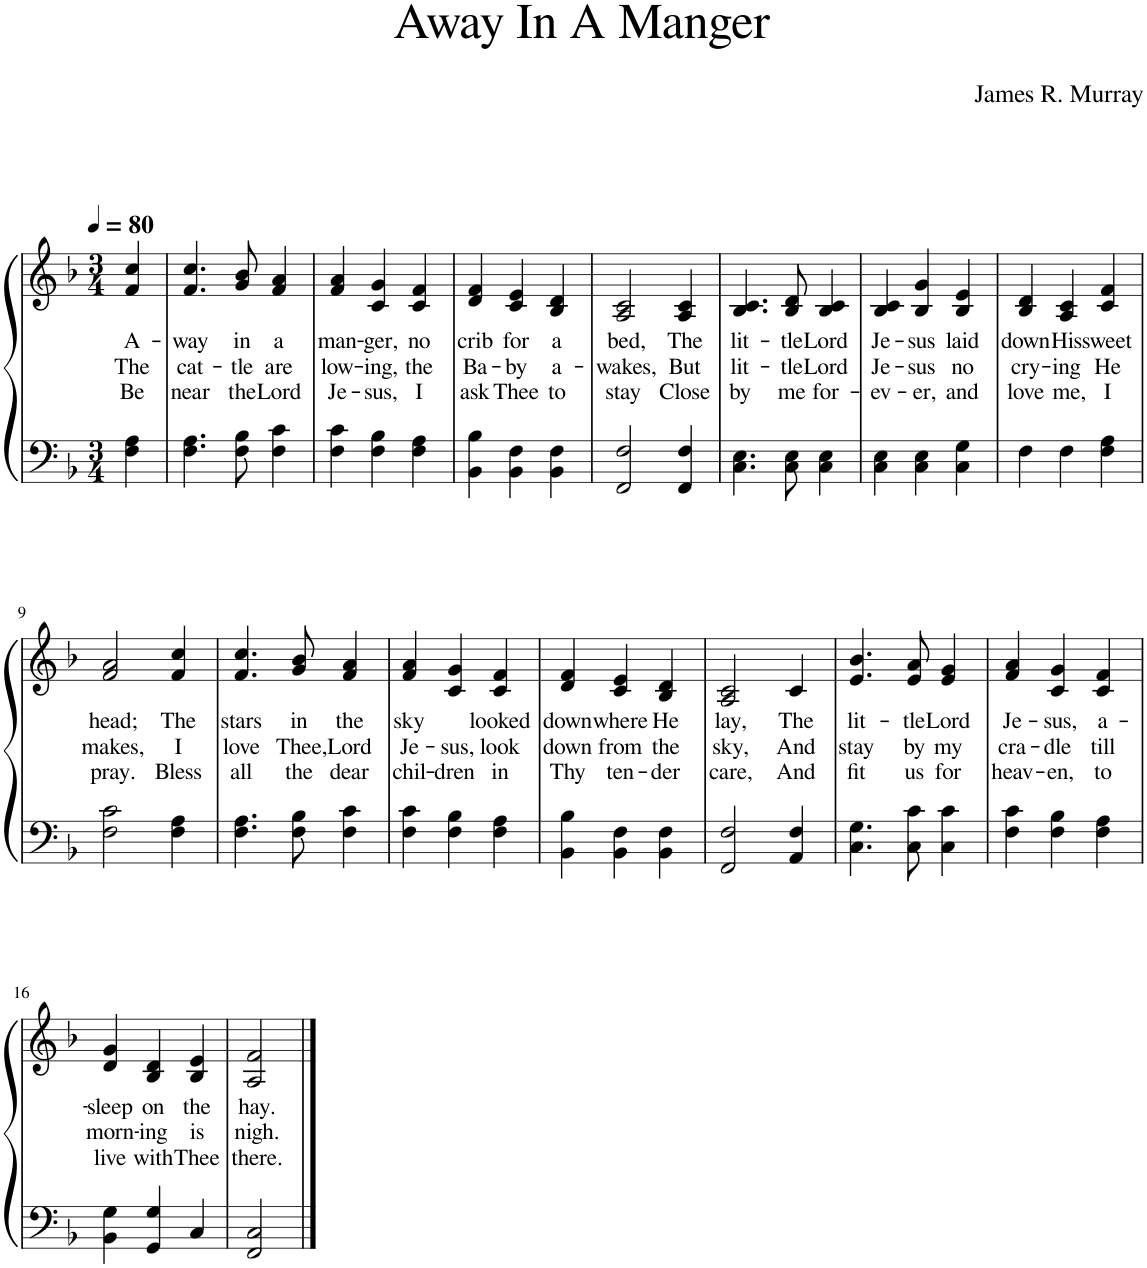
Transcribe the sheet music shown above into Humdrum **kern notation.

**kern	**kern	**text	**text	**text
*part1	*part1	*part1	*part1	*part1
*staff2	*staff1	*staff1	*staff1	*staff1
*I"Piano	*	*	*	*
*I'Pno.	*	*	*	*
*clefF4	*clefG2	*	*	*
*k[b-]	*k[b-]	*	*	*
*M3/4	*M3/4	*	*	*
*MM80	*MM80	*	*	*
=1	=1	=1	=1	=1
!	!	!LO:LY:b	!LO:LY:b	!LO:LY:b
4F\ 4A\	4f/ 4cc/	A-	The	Be
=2	=2	=2	=2	=2
!	!	!LO:LY:b	!LO:LY:b	!LO:LY:b
4.F\ 4.A\	4.f/ 4.cc/	-way	cat-	near
!	!	!LO:LY:b	!LO:LY:b	!LO:LY:b
8F\ 8B-\	8g/ 8b-/	in	-tle	the
!	!	!LO:LY:b	!LO:LY:b	!LO:LY:b
4F\ 4c\	4f/ 4a/	a	are	Lord
=3	=3	=3	=3	=3
!	!	!LO:LY:b	!LO:LY:b	!LO:LY:b
4F\ 4c\	4f/ 4a/	man-	low-	Je-
!	!	!LO:LY:b	!LO:LY:b	!LO:LY:b
4F\ 4B-\	4c/ 4g/	-ger,	-ing,	-sus,
!	!	!LO:LY:b	!LO:LY:b	!LO:LY:b
4F\ 4A\	4c/ 4f/	no	the	I
=4	=4	=4	=4	=4
!	!	!LO:LY:b	!LO:LY:b	!LO:LY:b
4BB-\ 4B-\	4d/ 4f/	crib	Ba-	ask
!	!	!LO:LY:b	!LO:LY:b	!LO:LY:b
4BB-\ 4F\	4c/ 4e/	for	-by	Thee
!	!	!LO:LY:b	!LO:LY:b	!LO:LY:b
4BB-\ 4F\	4B-/ 4d/	a	a-	to
=5	=5	=5	=5	=5
!	!	!LO:LY:b	!LO:LY:b	!LO:LY:b
2FF/ 2F/	2A/ 2c/	bed,	-wakes,	stay
!	!	!LO:LY:b	!LO:LY:b	!LO:LY:b
4FF/ 4F/	4A/ 4c/	The	But	Close
=6	=6	=6	=6	=6
!	!	!LO:LY:b	!LO:LY:b	!LO:LY:b
4.C\ 4.E\	4.B-/ 4.c/	lit-	lit-	by
!	!	!LO:LY:b	!LO:LY:b	!LO:LY:b
8C\ 8E\	8B-/ 8d/	-tle	-tle	me
!	!	!LO:LY:b	!LO:LY:b	!LO:LY:b
4C\ 4E\	4B-/ 4c/	Lord	Lord	for-
=7	=7	=7	=7	=7
!	!	!LO:LY:b	!LO:LY:b	!LO:LY:b
4C\ 4E\	4B-/ 4c/	Je-	Je-	-ev-
!	!	!LO:LY:b	!LO:LY:b	!LO:LY:b
4C\ 4E\	4B-/ 4g/	-sus	-sus	-er,
!	!	!LO:LY:b	!LO:LY:b	!LO:LY:b
4C\ 4G\	4B-/ 4e/	laid	no	and
=8	=8	=8	=8	=8
!	!	!LO:LY:b	!LO:LY:b	!LO:LY:b
4F\	4B-/ 4d/	down	cry-	love
!	!	!LO:LY:b	!LO:LY:b	!LO:LY:b
4F\	4A/ 4c/	His	-ing	me,
!	!	!LO:LY:b	!LO:LY:b	!LO:LY:b
4F\ 4A\	4c/ 4f/	sweet	He	I
!!LO:LB:g=z
=9	=9	=9	=9	=9
!	!	!LO:LY:b	!LO:LY:b	!LO:LY:b
2F\ 2c\	2f/ 2a/	head;	makes,	pray.
!	!	!LO:LY:b	!LO:LY:b	!LO:LY:b
4F\ 4A\	4f/ 4cc/	The	I	Bless
=10	=10	=10	=10	=10
!	!	!LO:LY:b	!LO:LY:b	!LO:LY:b
4.F\ 4.A\	4.f/ 4.cc/	stars	love	all
!	!	!LO:LY:b	!LO:LY:b	!LO:LY:b
8F\ 8B-\	8g/ 8b-/	in	Thee,	the
!	!	!LO:LY:b	!LO:LY:b	!LO:LY:b
4F\ 4c\	4f/ 4a/	the	Lord	dear
=11	=11	=11	=11	=11
!	!	!LO:LY:b	!LO:LY:b	!LO:LY:b
4F\ 4c\	4f/ 4a/	sky	Je-	chil-
!	!	!	!LO:LY:b	!LO:LY:b
4F\ 4B-\	4c/ 4g/	.	-sus,	-dren
!	!	!LO:LY:b	!LO:LY:b	!LO:LY:b
4F\ 4A\	4c/ 4f/	looked	look	in
=12	=12	=12	=12	=12
!	!	!LO:LY:b	!LO:LY:b	!LO:LY:b
4BB-\ 4B-\	4d/ 4f/	down	down	Thy
!	!	!LO:LY:b	!LO:LY:b	!LO:LY:b
4BB-\ 4F\	4c/ 4e/	where	from	ten-
!	!	!LO:LY:b	!LO:LY:b	!LO:LY:b
4BB-\ 4F\	4B-/ 4d/	He	the	-der
=13	=13	=13	=13	=13
!	!	!LO:LY:b	!LO:LY:b	!LO:LY:b
2FF/ 2F/	2A/ 2c/	lay,	sky,	care,
!	!	!LO:LY:b	!LO:LY:b	!LO:LY:b
4AA/ 4F/	4c/	The	And	And
=14	=14	=14	=14	=14
!	!	!LO:LY:b	!LO:LY:b	!LO:LY:b
4.C\ 4.G\	4.e/ 4.b-/	lit-	stay	fit
!	!	!LO:LY:b	!LO:LY:b	!LO:LY:b
8C\ 8c\	8e/ 8a/	-tle	by	us
!	!	!LO:LY:b	!LO:LY:b	!LO:LY:b
4C\ 4c\	4e/ 4g/	Lord	my	for
=15	=15	=15	=15	=15
!	!	!LO:LY:b	!LO:LY:b	!LO:LY:b
4F\ 4c\	4f/ 4a/	Je-	cra-	heav-
!	!	!LO:LY:b	!LO:LY:b	!LO:LY:b
4F\ 4B-\	4c/ 4g/	-sus,	-dle	-en,
!	!	!LO:LY:b	!LO:LY:b	!LO:LY:b
4F\ 4A\	4c/ 4f/	a-	till	to
!!LO:LB:g=z
=16	=16	=16	=16	=16
!	!	!LO:LY:b	!LO:LY:b	!LO:LY:b
4BB-\ 4G\	4d/ 4g/	-sleep	morn-	live
!	!	!LO:LY:b	!LO:LY:b	!LO:LY:b
4GG/ 4G/	4B-/ 4d/	on	-ing	with
!	!	!LO:LY:b	!LO:LY:b	!LO:LY:b
4C/	4B-/ 4e/	the	is	Thee
=17	=17	=17	=17	=17
!	!	!LO:LY:b	!LO:LY:b	!LO:LY:b
2FF/ 2C/	2A/ 2f/	hay.	nigh.	there.
==	==	==	==	==
*-	*-	*-	*-	*-
